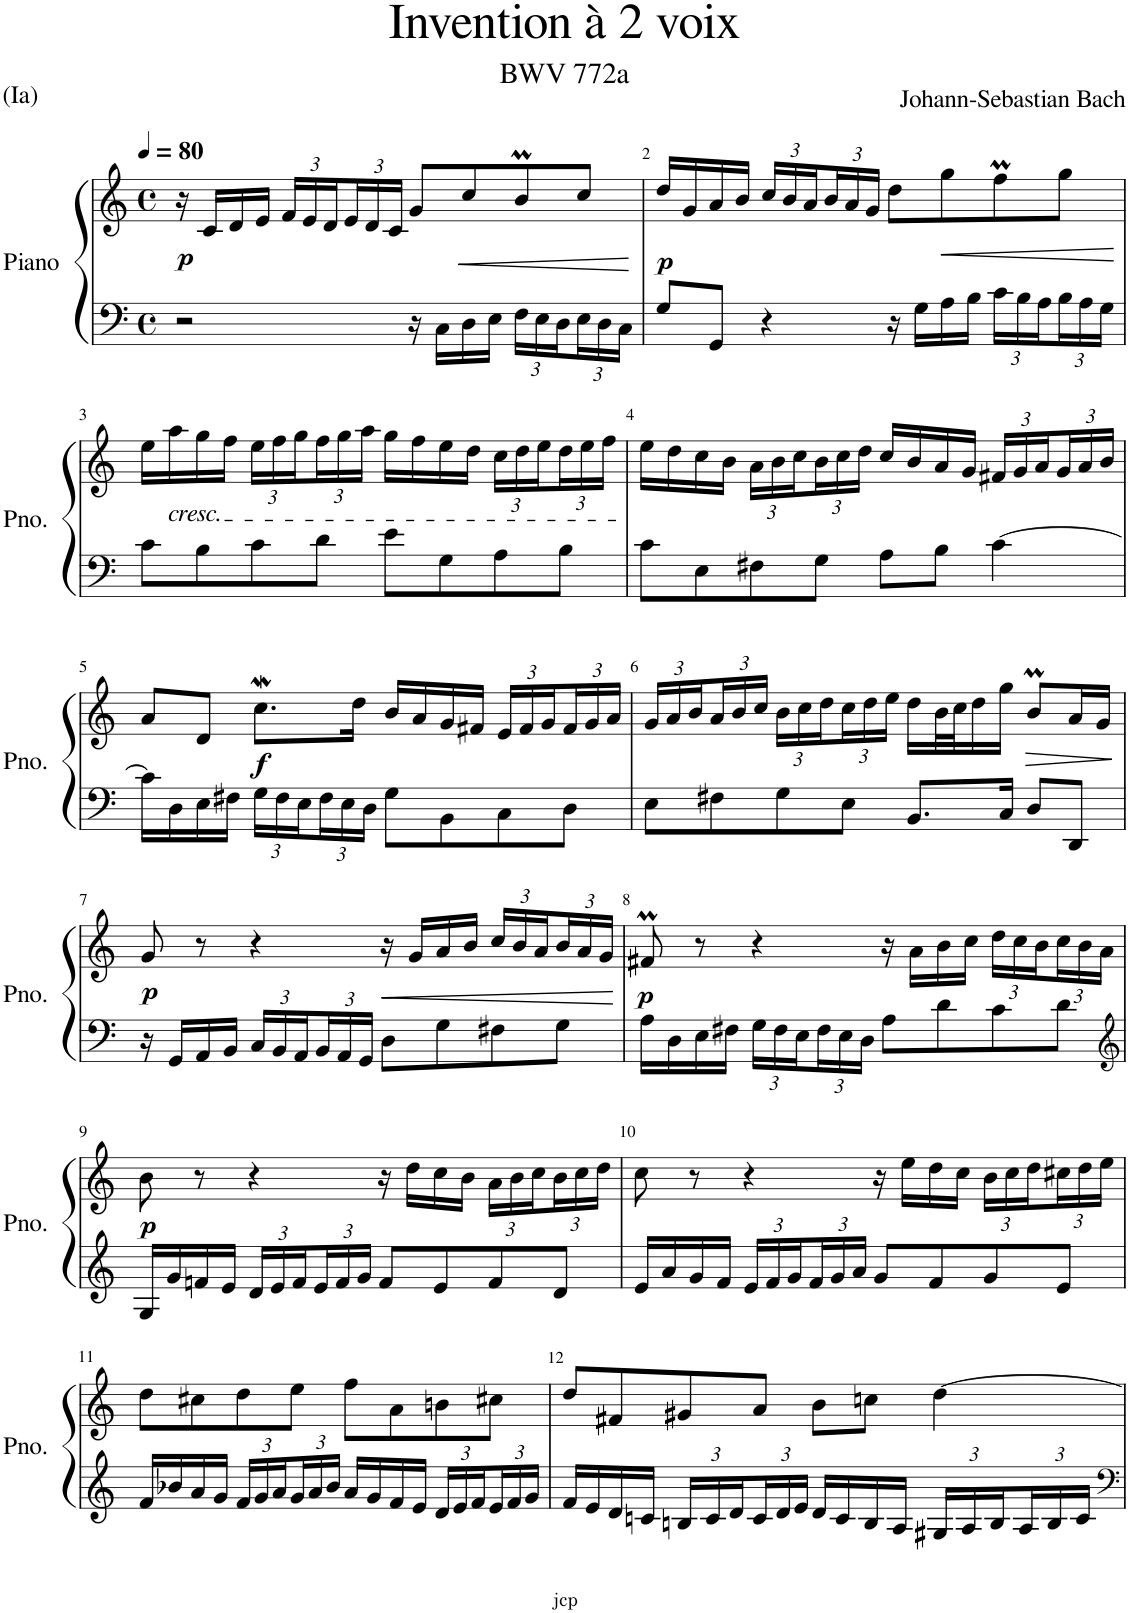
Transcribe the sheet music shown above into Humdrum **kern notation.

**kern	**kern	**dynam
*part1	*part1	*part1
*staff2	*staff1	*staff1/2
*I"Piano	*	*
*I'Pno.	*	*
*clefF4	*clefG2	*
*k[]	*k[]	*
*M4/4	*M4/4	*
*met(c)	*met(c)	*
*MM80	*MM80	*
=1	=1	=1
!	!	!LO:DY:b
2r	16r	p
.	16c/LL	.
.	16d/	.
.	16e/JJ	.
*	*Xbrackettup	*
.	24f/LL	.
.	24e/	.
.	24d/	.
.	24e/	.
.	24d/	.
.	24c/JJ	.
16r	8g/L	.
16C\LL	.	.
!	!	!LO:HP:b
16D\	8cc/	<
16E\JJ	.	.
*Xbrackettup	*	*
24F\LL	8bm/	.
24E\	.	.
24D\	.	.
24E\	8cc/J	.
24D\	.	.
24C\JJ	.	.
.	.	[
=2	=2	=2
!	!	!LO:DY:b
8G/L	16dd/LL	p
.	16g/	.
8GG/J	16a/	.
.	16b/JJ	.
4r	24cc/LL	.
.	24b/	.
.	24a/	.
.	24b/	.
.	24a/	.
.	24g/JJ	.
16r	8dd\L	.
16G\LL	.	.
!	!	!LO:HP:b
16A\	8gg\	<
16B\JJ	.	.
24c\LL	8ffM\	.
24B\	.	.
24A\	.	.
24B\	8gg\J	.
24A\	.	.
24G\JJ	.	.
.	.	[
!!LO:LB:g=z
=3	=3	=3
8c\L	16ee\LL	.
!	!LO:TX:b:i:t=cresc.	!
.	16aa\	.
8B\	16gg\	.
.	16ff\JJ	.
8c\	24ee\LL	.
.	24ff\	.
.	24gg\	.
8d\J	24ff\	.
.	24gg\	.
.	24aa\JJ	.
8e\L	16gg\LL	.
.	16ff\	.
8G\	16ee\	.
.	16dd\JJ	.
8A\	24cc\LL	.
.	24dd\	.
.	24ee\	.
8B\J	24dd\	.
.	24ee\	.
.	24ff\JJ	.
=4	=4	=4
8c\L	16ee\LL	.
.	16dd\	.
8E\	16cc\	.
.	16b\JJ	.
8F#X\	24a\LL	.
.	24b\	.
.	24cc\	.
8G\J	24b\	.
.	24cc\	.
.	24dd\JJ	.
8A\L	16cc/LL	.
.	16b/	.
8B\J	16a/	.
.	16g/JJ	.
[4c\	24f#X/LL	.
.	24g/	.
.	24a/	.
.	24g/	.
.	24a/	.
.	24b/JJ	.
!!LO:LB:g=z
=5	=5	=5
16c\LL]	8a/L	.
16D\	.	.
16E\	8d/J	.
16F#X\JJ	.	.
!	!	!LO:DY:b
24G\LL	8.ccw\L	f
24F#\	.	.
24E\	.	.
24F#\	.	.
24E\	.	.
.	16dd\Jk	.
24D\JJ	.	.
8G\L	16b/LL	.
.	16a/	.
8BB\	16g/	.
.	16f#X/JJ	.
8C\	24e/LL	.
.	24f#/	.
.	24g/	.
8D\J	24f#/	.
.	24g/	.
.	24a/JJ	.
=6	=6	=6
8E\L	24g/LL	.
.	24a/	.
.	24b/	.
8F#X\	24a/	.
.	24b/	.
.	24cc/JJ	.
8G\	24b\LL	.
.	24cc\	.
.	24dd\	.
8E\J	24cc\	.
.	24dd\	.
.	24ee\JJ	.
8.BB/L	16dd\LL	.
.	32b\L	.
.	32cc\J	.
.	16dd\	.
16C/Jk	16gg\JJ	.
!	!	!LO:HP:b
8D/L	8bm/L	>
8DD/J	16a/L	.
.	16g/JJ	.
.	.	]
!!LO:LB:g=z
=7	=7	=7
!	!	!LO:DY:b
16r	8g/	p
16GG/LL	.	.
16AA/	8r	.
16BB/JJ	.	.
24C/LL	4r	.
24BB/	.	.
24AA/	.	.
24BB/	.	.
24AA/	.	.
24GG/JJ	.	.
!	!	!LO:HP:b
8D\L	16r	<
.	16g/LL	.
8G\	16a/	.
.	16b/JJ	.
8F#X\	24cc/LL	.
.	24b/	.
.	24a/	.
8G\J	24b/	.
.	24a/	.
.	24g/JJ	.
.	.	[
=8	=8	=8
!	!	!LO:DY:b
16A\LL	8f#Xm/	p
16D\	.	.
16E\	8r	.
16F#X\JJ	.	.
24G\LL	4r	.
24F#\	.	.
24E\	.	.
24F#\	.	.
24E\	.	.
24D\JJ	.	.
8A\L	16r	.
.	16a\LL	.
8d\	16b\	.
.	16cc\JJ	.
8c\	24dd\LL	.
.	24cc\	.
.	24b\	.
8d\J	24cc\	.
.	24b\	.
.	24a\JJ	.
!!LO:LB:g=z
=9	=9	=9
*clefG2	*	*
!	!	!LO:DY:b
16G/LL	8b\	p
16g/	.	.
16fn/	8r	.
16e/JJ	.	.
24d/LL	4r	.
24e/	.	.
24f/	.	.
24e/	.	.
24f/	.	.
24g/JJ	.	.
8f/L	16r	.
.	16dd\LL	.
8e/	16cc\	.
.	16b\JJ	.
8f/	24a\LL	.
.	24b\	.
.	24cc\	.
8d/J	24b\	.
.	24cc\	.
.	24dd\JJ	.
=10	=10	=10
16e/LL	8cc\	.
16a/	.	.
16g/	8r	.
16f/JJ	.	.
24e/LL	4r	.
24f/	.	.
24g/	.	.
24f/	.	.
24g/	.	.
24a/JJ	.	.
8g/L	16r	.
.	16ee\LL	.
8f/	16dd\	.
.	16cc\JJ	.
8g/	24b\LL	.
.	24cc\	.
.	24dd\	.
8e/J	24cc#X\	.
.	24dd\	.
.	24ee\JJ	.
!!LO:LB:g=z
=11	=11	=11
16f/LL	8dd\L	.
16b-X/	.	.
16a/	8cc#X\	.
16g/JJ	.	.
24f/LL	8dd\	.
24g/	.	.
24a/	.	.
24g/	8ee\J	.
24a/	.	.
24b-/JJ	.	.
16a/LL	8ff\L	.
16g/	.	.
16f/	8a\	.
16e/JJ	.	.
24d/LL	8bn\	.
24e/	.	.
24f/	.	.
24e/	8cc#X\J	.
24f/	.	.
24g/JJ	.	.
=12	=12	=12
16f/LL	8dd/L	.
16e/	.	.
16d/	8f#X/	.
16cn/JJ	.	.
24Bn/LL	8g#X/	.
24c/	.	.
24d/	.	.
24c/	8a/J	.
24d/	.	.
24e/JJ	.	.
16d/LL	8b\L	.
16c/	.	.
16B/	8ccn\J	.
16A/JJ	.	.
24G#X/LL	[4dd\	.
24A/	.	.
24B/	.	.
24A/	.	.
24B/	.	.
24c/JJ	.	.
=	=	=
*-	*-	*-
